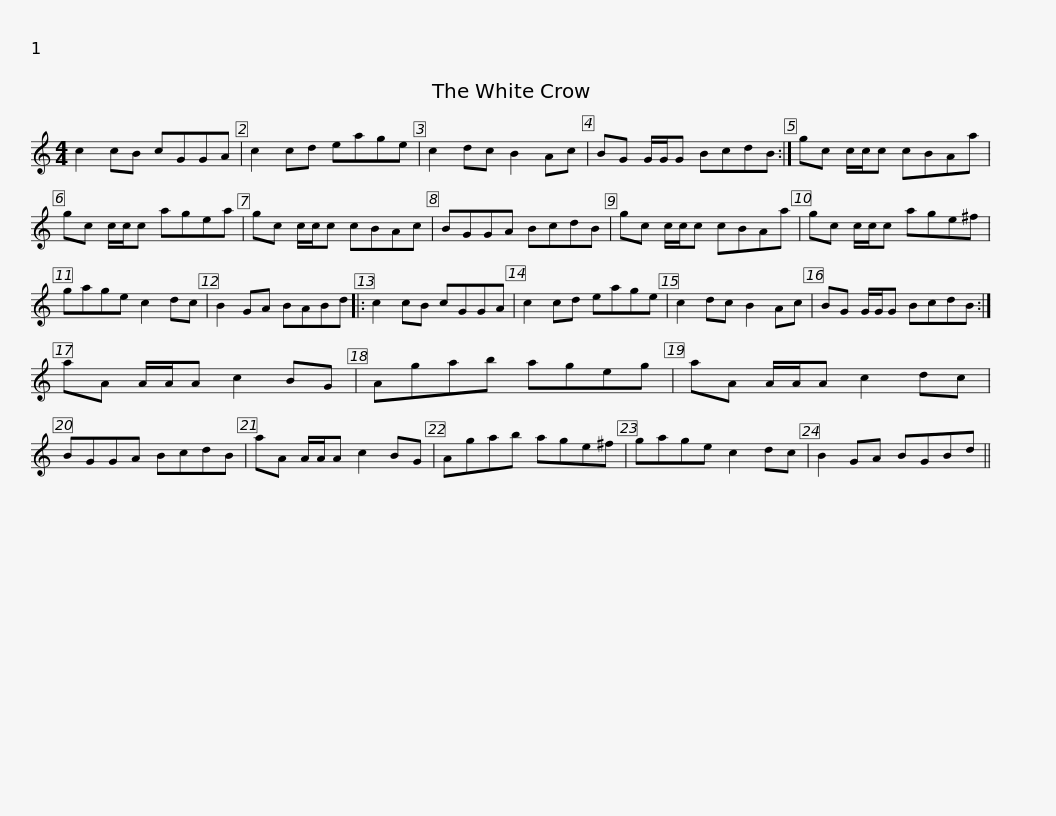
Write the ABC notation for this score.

X:1
L:1/8
M:4/4
I:linebreak $
K:C
V:1 treble
V:1
 c2 cB cGGA | c2 cd eage | c2 dc B2 Ac | BG G/G/G BcdB :| gc c/c/c cBAa |$ %5
 gc c/c/c agea | gc c/c/c cBAc | BGGA BcdB | gc c/c/c cBAa | gc c/c/c age^f |$ %10
 gage c2 dc | B2 GA BABd |: c2 cB cGGA | c2 cd eage | c2 dc B2 Ac | %15
 BG G/G/G BcdB :|$ aA A/A/A c2 BG | Agab ageg | aA A/A/A c2 dc | BGGA BcdB | %20
 aA A/A/A c2 BG |$ Agab age^f | gage c2 dc | B2 GA BGBd || %24
